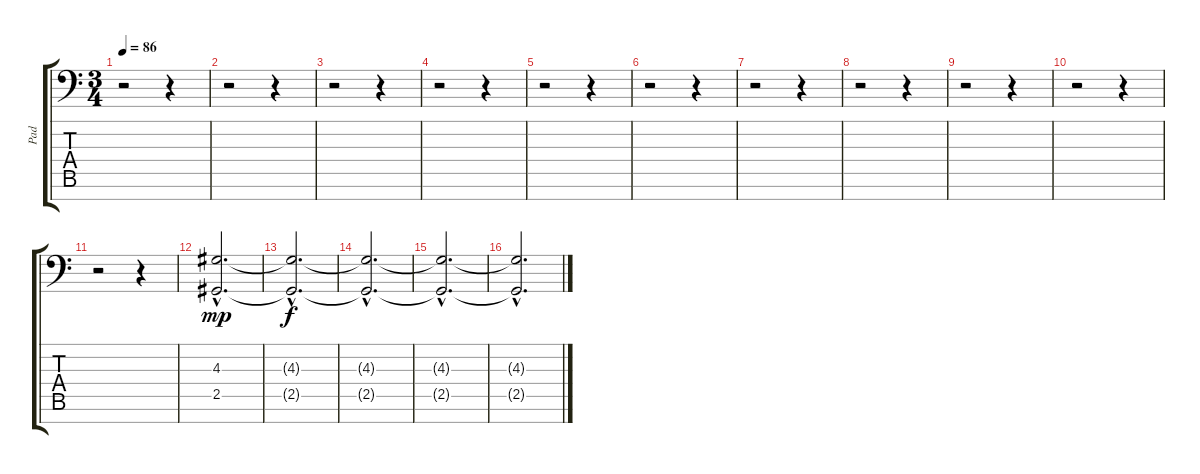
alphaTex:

\track ("Pad" "Pad") {instrument fx7echoes}
\staff {score tabs}
\tuning (Db4 Ab3 E3 B2 Gb2 B1 Gb1) {hide}
\ts (3 4)
\tempo 86
\clef f4
\ks c
r.2{dy f} r.4 |
r.2 r.4 |
r.2 r.4 |
r.2 r.4 |
r.2 r.4 |
r.2 r.4 |
r.2 r.4 |
r.2 r.4 |
r.2 r.4 |
r.2 r.4 |
r.2 r.4 |
(4.3{hac} 2.5{hac}).2{d dy mp volume 16} |
(4.3{hac t} 2.5{hac t}).2{d dy f} |
(4.3{hac t} 2.5{hac t}).2{d} |
(4.3{hac t} 2.5{hac t}).2{d} |
(4.3{hac t} 2.5{hac t}).2{d}
